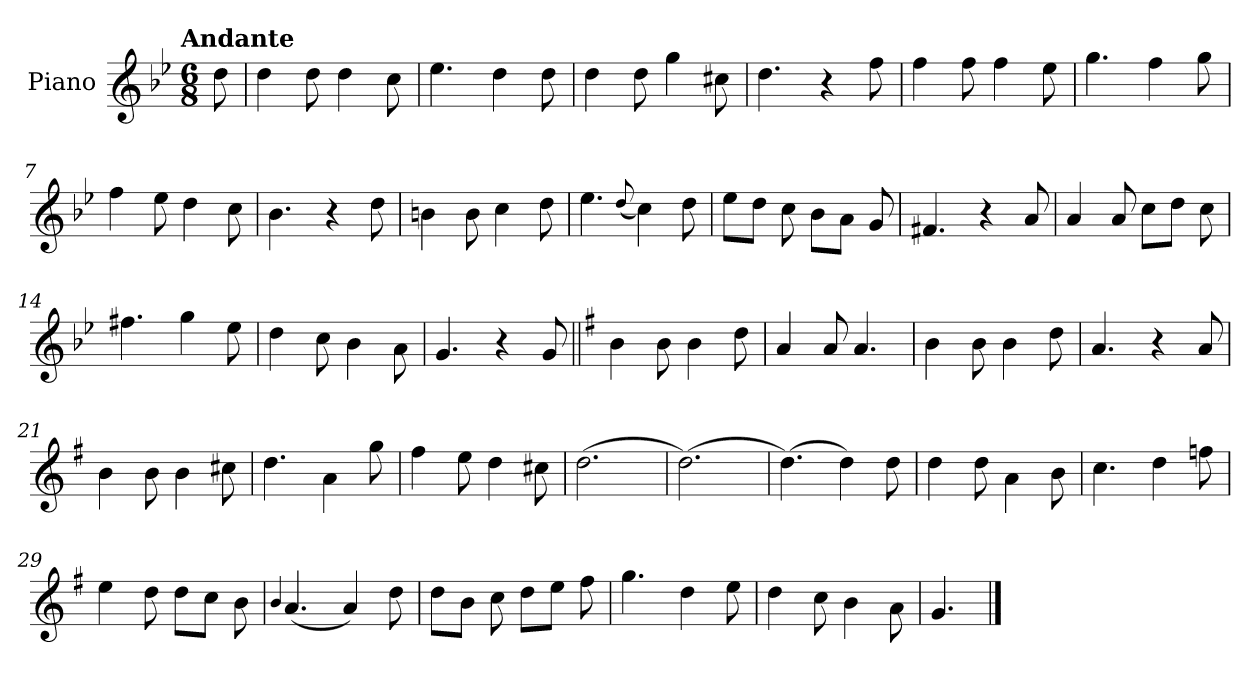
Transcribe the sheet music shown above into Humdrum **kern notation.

**kern
*part1
*staff1
*I"Piano
*I'Pno.
*clefG2
*k[b-e-]
!!LO:TX:omd:t=Andante
*M6/8
*MM92
=
8dd\
=1
4dd\
8dd\
4dd\
8cc\
=2
4.ee-\
4dd\
8dd\
=3
4dd\
8dd\
4gg\
8cc#X\
!!LO:LB:g=z
=4
4.dd\
4r
8ff\
=5
4ff\
8ff\
4ff\
8ee-\
=6
4.gg\
4ff\
8gg\
=7
4ff\
8ee-\
4dd\
8cc\
=8
4.b-\
4r
8dd\
!!LO:LB:g=z
=9
4bn\
8b\
4cc\
8dd\
=10
4.ee-\
(<8qqdd/
4cc\)
8dd\
=11
8ee-\L
8dd\J
8cc\
8b-\L
8a\J
8g/
=12
4.f#X/
4r
8a/
=13
4a/
8a/
8cc\L
8dd\J
8cc\
!!LO:LB:g=z
=14
4.ff#X\
4gg\
8ee-\
=15
4dd\
8cc\
4b-\
8a\
=16
4.g/
4r
8g/
=17||
*k[f#]
4b\
8b\
4b\
8dd\
=18
4a/
8a/
4.a/
!!LO:LB:g=z
=19
4b\
8b\
4b\
8dd\
=20
4.a/
4r
8a/
=21
4b\
8b\
4b\
8cc#X\
=22
4.dd\
4a\
8gg\
=23
4ff#\
8ee\
4dd\
8cc#X\
!!LO:LB:g=z
=24
(>2.dd\
=25
(>2.dd\)
=26
(>4.dd\)
4dd\)
8dd\
=27
4dd\
8dd\
4a\
8b\
=28
4.cc\
4dd\
8ffn\
=29
4ee\
8dd\
8dd\L
8cc\J
8b\
!!LO:LB:g=z
=30
4qqb/
(<4.a/
4a/)
8dd\
=31
8dd\L
8b\J
8cc\
8dd\L
8ee\J
8ff#\
=32
4.gg\
4dd\
8ee\
=33
4dd\
8cc\
4b\
8a\
=34
4.g/
==
*-
